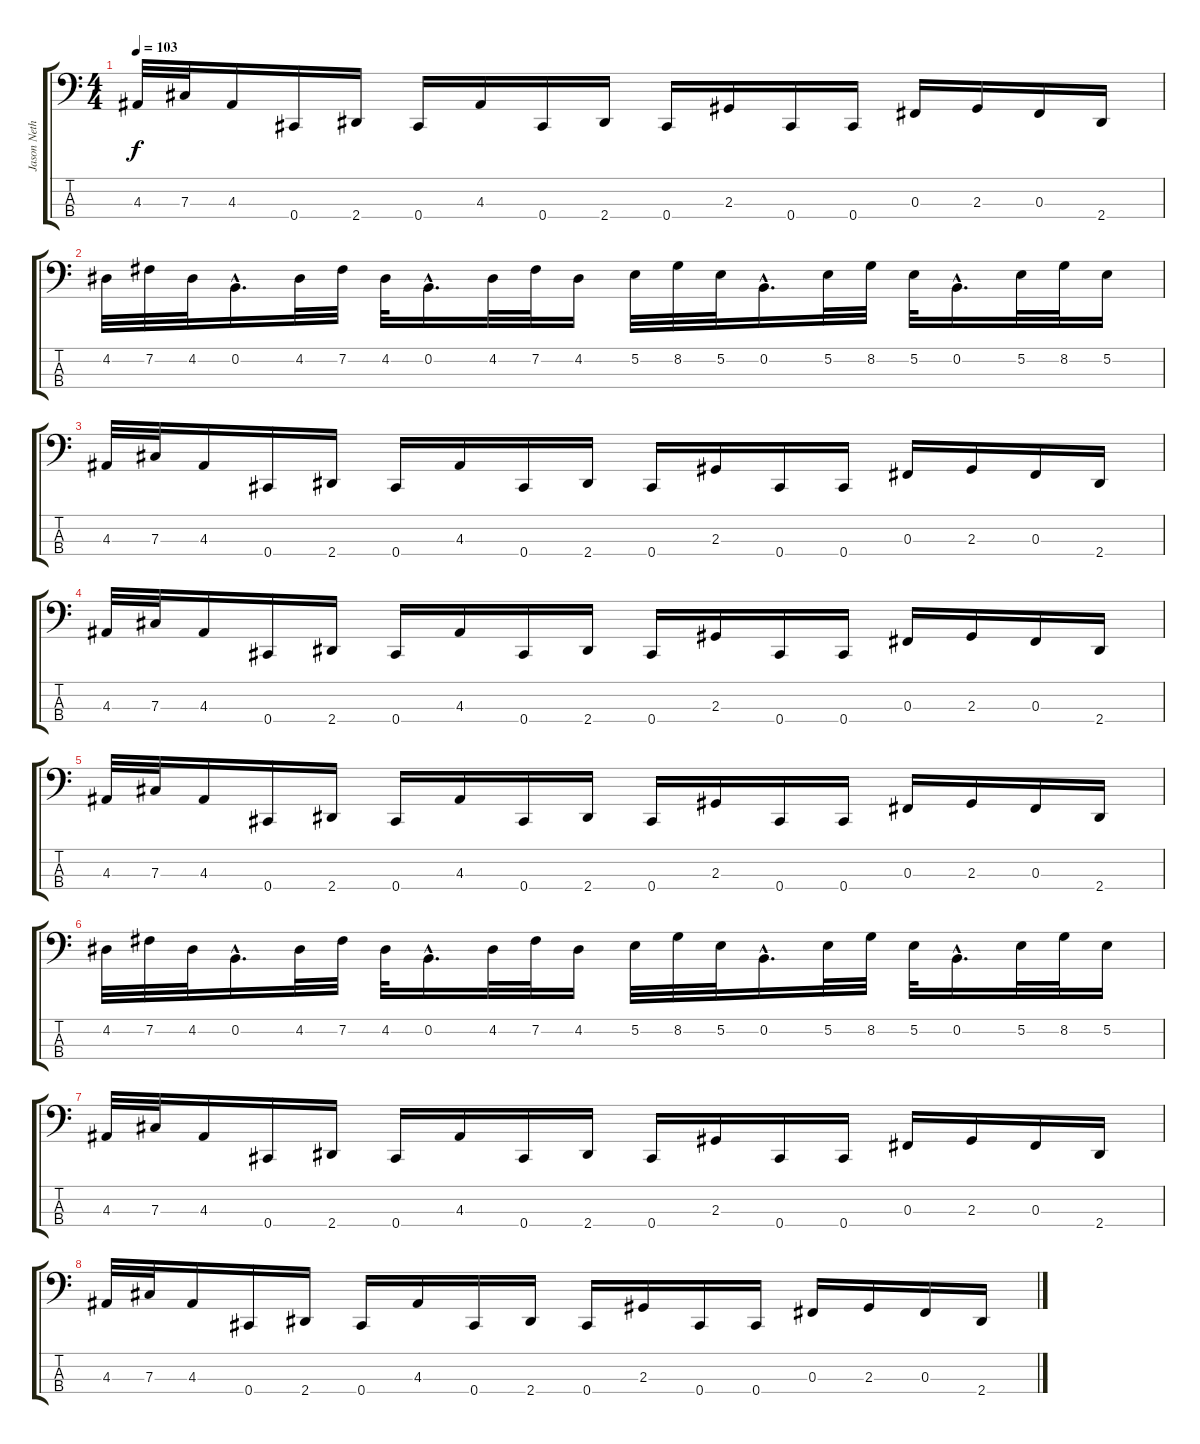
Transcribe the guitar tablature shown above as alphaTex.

\track ("Jason Netherton" "Jason Neth") {instrument electricbasspick}
\staff {score tabs}
\tuning (E2 B1 Gb1 Db1) {hide}
\ts (4 4)
\tempo 103
\clef f4
\ks c
4.3.32{dy f} 7.3.32 4.3.16 0.4.16 2.4.16 0.4.16 4.3.16 0.4.16 2.4.16 0.4.16 2.3.16 0.4.16 0.4.16 0.3.16 2.3.16 0.3.16 2.4.16 |
4.2.32 7.2.32 4.2.32 0.2{hac}.16{d} 4.2.32 7.2.32 4.2.32 0.2{hac}.16{d} 4.2.32 7.2.32 4.2.16 5.2.32 8.2.32 5.2.32 0.2{hac}.16{d} 5.2.32 8.2.32 5.2.32 0.2{hac}.16{d} 5.2.32 8.2.32 5.2.16 |
4.3.32 7.3.32 4.3.16 0.4.16 2.4.16 0.4.16 4.3.16 0.4.16 2.4.16 0.4.16 2.3.16 0.4.16 0.4.16 0.3.16 2.3.16 0.3.16 2.4.16 |
4.3.32 7.3.32 4.3.16 0.4.16 2.4.16 0.4.16 4.3.16 0.4.16 2.4.16 0.4.16 2.3.16 0.4.16 0.4.16 0.3.16 2.3.16 0.3.16 2.4.16 |
4.3.32 7.3.32 4.3.16 0.4.16 2.4.16 0.4.16 4.3.16 0.4.16 2.4.16 0.4.16 2.3.16 0.4.16 0.4.16 0.3.16 2.3.16 0.3.16 2.4.16 |
4.2.32 7.2.32 4.2.32 0.2{hac}.16{d} 4.2.32 7.2.32 4.2.32 0.2{hac}.16{d} 4.2.32 7.2.32 4.2.16 5.2.32 8.2.32 5.2.32 0.2{hac}.16{d} 5.2.32 8.2.32 5.2.32 0.2{hac}.16{d} 5.2.32 8.2.32 5.2.16 |
4.3.32 7.3.32 4.3.16 0.4.16 2.4.16 0.4.16 4.3.16 0.4.16 2.4.16 0.4.16 2.3.16 0.4.16 0.4.16 0.3.16 2.3.16 0.3.16 2.4.16 |
4.3.32 7.3.32 4.3.16 0.4.16 2.4.16 0.4.16 4.3.16 0.4.16 2.4.16 0.4.16 2.3.16 0.4.16 0.4.16 0.3.16 2.3.16 0.3.16 2.4.16
